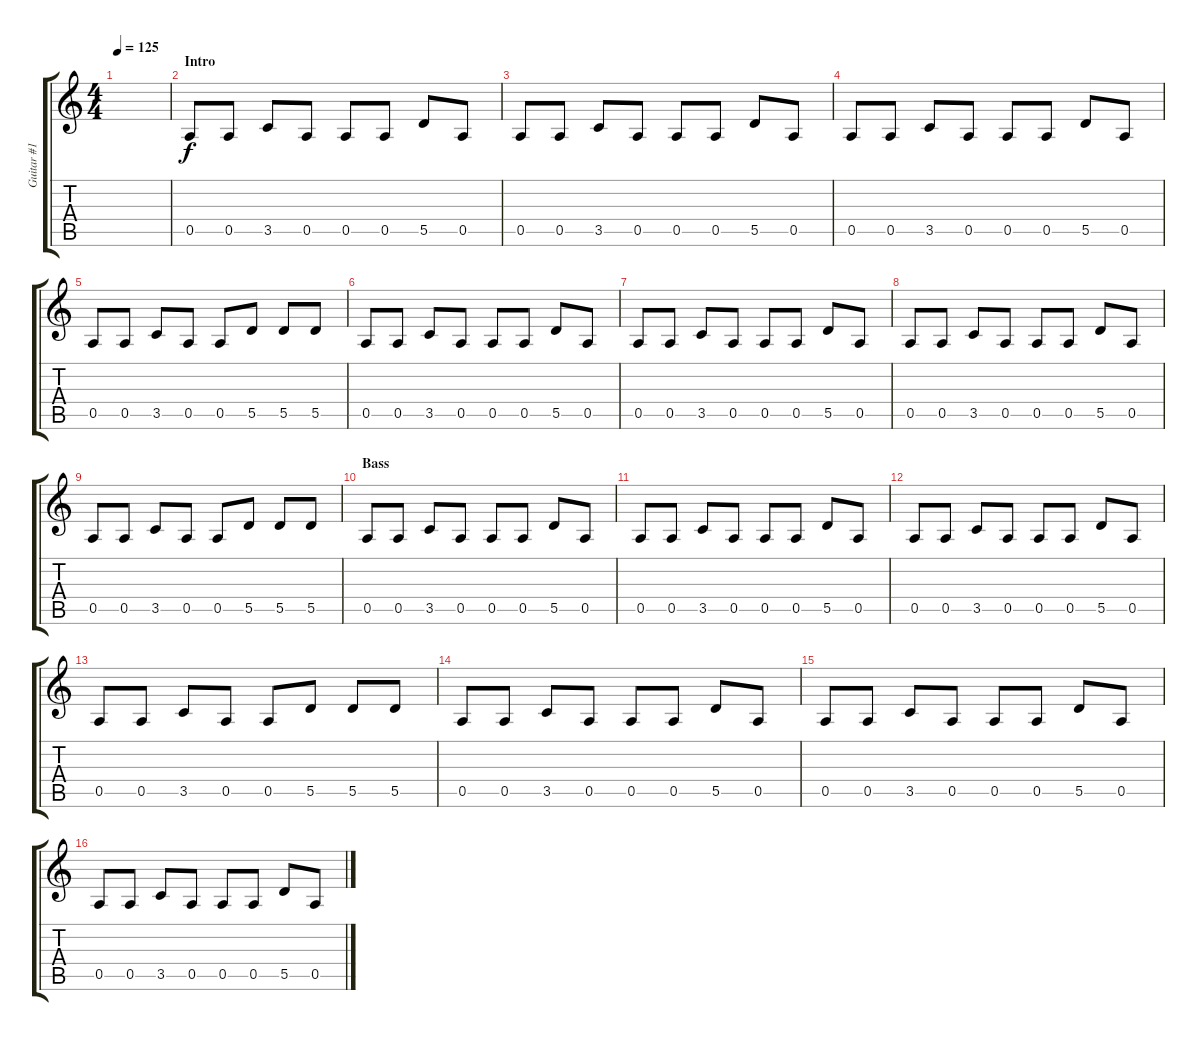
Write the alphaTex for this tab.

\track ("Guitar #1 - Frederik" "Guitar #1 ") {instrument distortionguitar}
\staff {score tabs}
\tuning (E4 B3 G3 D3 A2 E2) {hide}
\ts (4 4)
\tempo 125
\clef g2
\ks c
|
\section ("" "Intro")
0.5.8 0.5.8 3.5.8 0.5.8 0.5.8 0.5.8 5.5.8 0.5.8 |
0.5.8 0.5.8 3.5.8 0.5.8 0.5.8 0.5.8 5.5.8 0.5.8 |
0.5.8 0.5.8 3.5.8 0.5.8 0.5.8 0.5.8 5.5.8 0.5.8 |
0.5.8 0.5.8 3.5.8 0.5.8 0.5.8 5.5.8 5.5.8 5.5.8 |
0.5.8 0.5.8 3.5.8 0.5.8 0.5.8 0.5.8 5.5.8 0.5.8 |
0.5.8 0.5.8 3.5.8 0.5.8 0.5.8 0.5.8 5.5.8 0.5.8 |
0.5.8 0.5.8 3.5.8 0.5.8 0.5.8 0.5.8 5.5.8 0.5.8 |
0.5.8 0.5.8 3.5.8 0.5.8 0.5.8 5.5.8 5.5.8 5.5.8 |
\section ("" "Bass")
0.5.8 0.5.8 3.5.8 0.5.8 0.5.8 0.5.8 5.5.8 0.5.8 |
0.5.8 0.5.8 3.5.8 0.5.8 0.5.8 0.5.8 5.5.8 0.5.8 |
0.5.8 0.5.8 3.5.8 0.5.8 0.5.8 0.5.8 5.5.8 0.5.8 |
0.5.8 0.5.8 3.5.8 0.5.8 0.5.8 5.5.8 5.5.8 5.5.8 |
0.5.8 0.5.8 3.5.8 0.5.8 0.5.8 0.5.8 5.5.8 0.5.8 |
0.5.8 0.5.8 3.5.8 0.5.8 0.5.8 0.5.8 5.5.8 0.5.8 |
0.5.8 0.5.8 3.5.8 0.5.8 0.5.8 0.5.8 5.5.8 0.5.8
